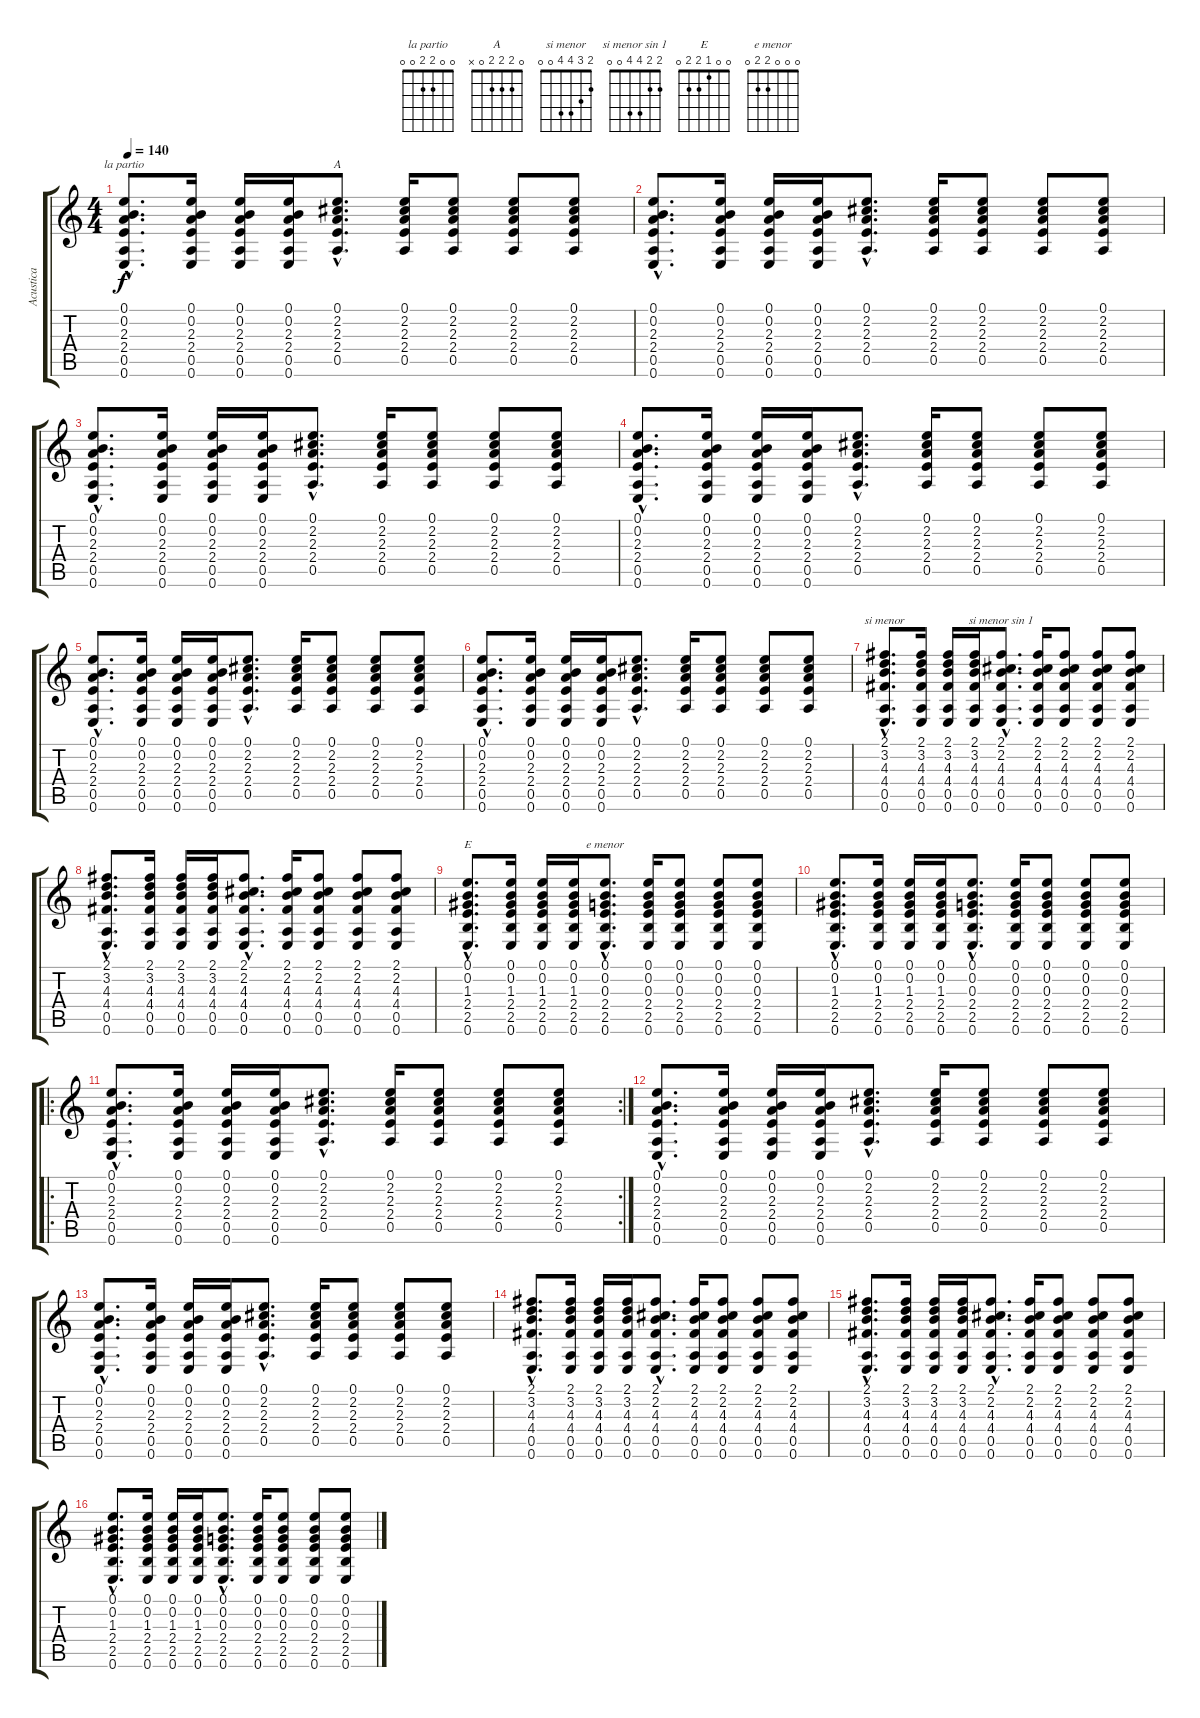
\track ("Acustica" "Acustica") {instrument acousticguitarsteel}
\staff {score tabs}
\tuning (E4 B3 G3 D3 A2 E2) {hide}
\chord ("la partio" 0 0 2 2 0 0)
\chord ("A" 0 2 2 2 0 x)
\chord ("si menor" 2 3 4 4 0 0)
\chord ("si menor sin 1" 2 2 4 4 0 0)
\chord ("E" 0 0 1 2 2 0)
\chord ("e menor" 0 0 0 2 2 0)
\ts (4 4)
\tempo 140
\clef g2
\ks c
(0.1{hac} 0.2{hac} 2.3{hac} 2.4{hac} 0.5{hac} 0.6{hac}).8{d ch "la partio" dy f} (0.1 0.2 2.3 2.4 0.5 0.6).16 (0.1 0.2 2.3 2.4 0.5 0.6).16 (0.1 0.2 2.3 2.4 0.5 0.6).16 (0.1{hac} 2.2{hac} 2.3{hac} 2.4{hac} 0.5{hac}).8{d ch "A"} (0.1 2.2 2.3 2.4 0.5).16 (0.1 2.2 2.3 2.4 0.5).8 (0.1 2.2 2.3 2.4 0.5).8 (0.1 2.2 2.3 2.4 0.5).8 |
(0.1{hac} 0.2{hac} 2.3{hac} 2.4{hac} 0.5{hac} 0.6{hac}).8{d} (0.1 0.2 2.3 2.4 0.5 0.6).16 (0.1 0.2 2.3 2.4 0.5 0.6).16 (0.1 0.2 2.3 2.4 0.5 0.6).16 (0.1{hac} 2.2{hac} 2.3{hac} 2.4{hac} 0.5{hac}).8{d} (0.1 2.2 2.3 2.4 0.5).16 (0.1 2.2 2.3 2.4 0.5).8 (0.1 2.2 2.3 2.4 0.5).8 (0.1 2.2 2.3 2.4 0.5).8 |
(0.1{hac} 0.2{hac} 2.3{hac} 2.4{hac} 0.5{hac} 0.6{hac}).8{d} (0.1 0.2 2.3 2.4 0.5 0.6).16 (0.1 0.2 2.3 2.4 0.5 0.6).16 (0.1 0.2 2.3 2.4 0.5 0.6).16 (0.1{hac} 2.2{hac} 2.3{hac} 2.4{hac} 0.5{hac}).8{d} (0.1 2.2 2.3 2.4 0.5).16 (0.1 2.2 2.3 2.4 0.5).8 (0.1 2.2 2.3 2.4 0.5).8 (0.1 2.2 2.3 2.4 0.5).8 |
(0.1{hac} 0.2{hac} 2.3{hac} 2.4{hac} 0.5{hac} 0.6{hac}).8{d} (0.1 0.2 2.3 2.4 0.5 0.6).16 (0.1 0.2 2.3 2.4 0.5 0.6).16 (0.1 0.2 2.3 2.4 0.5 0.6).16 (0.1{hac} 2.2{hac} 2.3{hac} 2.4{hac} 0.5{hac}).8{d} (0.1 2.2 2.3 2.4 0.5).16 (0.1 2.2 2.3 2.4 0.5).8 (0.1 2.2 2.3 2.4 0.5).8 (0.1 2.2 2.3 2.4 0.5).8 |
(0.1{hac} 0.2{hac} 2.3{hac} 2.4{hac} 0.5{hac} 0.6{hac}).8{d} (0.1 0.2 2.3 2.4 0.5 0.6).16 (0.1 0.2 2.3 2.4 0.5 0.6).16 (0.1 0.2 2.3 2.4 0.5 0.6).16 (0.1{hac} 2.2{hac} 2.3{hac} 2.4{hac} 0.5{hac}).8{d} (0.1 2.2 2.3 2.4 0.5).16 (0.1 2.2 2.3 2.4 0.5).8 (0.1 2.2 2.3 2.4 0.5).8 (0.1 2.2 2.3 2.4 0.5).8 |
(0.1{hac} 0.2{hac} 2.3{hac} 2.4{hac} 0.5{hac} 0.6{hac}).8{d} (0.1 0.2 2.3 2.4 0.5 0.6).16 (0.1 0.2 2.3 2.4 0.5 0.6).16 (0.1 0.2 2.3 2.4 0.5 0.6).16 (0.1{hac} 2.2{hac} 2.3{hac} 2.4{hac} 0.5{hac}).8{d} (0.1 2.2 2.3 2.4 0.5).16 (0.1 2.2 2.3 2.4 0.5).8 (0.1 2.2 2.3 2.4 0.5).8 (0.1 2.2 2.3 2.4 0.5).8 |
(2.1{hac} 3.2{hac} 4.3{hac} 4.4{hac} 0.5{hac} 0.6{hac}).8{d ch "si menor"} (2.1 3.2 4.3 4.4 0.5 0.6).16 (2.1 3.2 4.3 4.4 0.5 0.6).16 (2.1 3.2 4.3 4.4 0.5 0.6).16 (2.1{hac} 2.2{hac} 4.3{hac} 4.4{hac} 0.5{hac} 0.6{hac}).8{d ch "si menor sin 1"} (2.1 2.2 4.3 4.4 0.5 0.6).16 (2.1 2.2 4.3 4.4 0.5 0.6).8 (2.1 2.2 4.3 4.4 0.5 0.6).8 (2.1 2.2 4.3 4.4 0.5 0.6).8 |
(2.1{hac} 3.2{hac} 4.3{hac} 4.4{hac} 0.5{hac} 0.6{hac}).8{d} (2.1 3.2 4.3 4.4 0.5 0.6).16 (2.1 3.2 4.3 4.4 0.5 0.6).16 (2.1 3.2 4.3 4.4 0.5 0.6).16 (2.1{hac} 2.2{hac} 4.3{hac} 4.4{hac} 0.5{hac} 0.6{hac}).8{d} (2.1 2.2 4.3 4.4 0.5 0.6).16 (2.1 2.2 4.3 4.4 0.5 0.6).8 (2.1 2.2 4.3 4.4 0.5 0.6).8 (2.1 2.2 4.3 4.4 0.5 0.6).8 |
(0.1{hac} 0.2{hac} 1.3{hac} 2.4{hac} 2.5{hac} 0.6{hac}).8{d ch "E"} (0.1 0.2 1.3 2.4 2.5 0.6).16 (0.1 0.2 1.3 2.4 2.5 0.6).16 (0.1 0.2 1.3 2.4 2.5 0.6).16 (0.1{hac} 0.2{hac} 0.3{hac} 2.4{hac} 2.5{hac} 0.6{hac}).8{d ch "e menor"} (0.1 0.2 0.3 2.4 2.5 0.6).16 (0.1 0.2 0.3 2.4 2.5 0.6).8 (0.1 0.2 0.3 2.4 2.5 0.6).8 (0.1 0.2 0.3 2.4 2.5 0.6).8 |
(0.1{hac} 0.2{hac} 1.3{hac} 2.4{hac} 2.5{hac} 0.6{hac}).8{d} (0.1 0.2 1.3 2.4 2.5 0.6).16 (0.1 0.2 1.3 2.4 2.5 0.6).16 (0.1 0.2 1.3 2.4 2.5 0.6).16 (0.1{hac} 0.2{hac} 0.3{hac} 2.4{hac} 2.5{hac} 0.6{hac}).8{d} (0.1 0.2 0.3 2.4 2.5 0.6).16 (0.1 0.2 0.3 2.4 2.5 0.6).8 (0.1 0.2 0.3 2.4 2.5 0.6).8 (0.1 0.2 0.3 2.4 2.5 0.6).8 |
\ro
\rc 2
(0.1{hac} 0.2{hac} 2.3{hac} 2.4{hac} 0.5{hac} 0.6{hac}).8{d} (0.1 0.2 2.3 2.4 0.5 0.6).16 (0.1 0.2 2.3 2.4 0.5 0.6).16 (0.1 0.2 2.3 2.4 0.5 0.6).16 (0.1{hac} 2.2{hac} 2.3{hac} 2.4{hac} 0.5{hac}).8{d} (0.1 2.2 2.3 2.4 0.5).16 (0.1 2.2 2.3 2.4 0.5).8 (0.1 2.2 2.3 2.4 0.5).8 (0.1 2.2 2.3 2.4 0.5).8 |
(0.1{hac} 0.2{hac} 2.3{hac} 2.4{hac} 0.5{hac} 0.6{hac}).8{d} (0.1 0.2 2.3 2.4 0.5 0.6).16 (0.1 0.2 2.3 2.4 0.5 0.6).16 (0.1 0.2 2.3 2.4 0.5 0.6).16 (0.1{hac} 2.2{hac} 2.3{hac} 2.4{hac} 0.5{hac}).8{d} (0.1 2.2 2.3 2.4 0.5).16 (0.1 2.2 2.3 2.4 0.5).8 (0.1 2.2 2.3 2.4 0.5).8 (0.1 2.2 2.3 2.4 0.5).8 |
(0.1{hac} 0.2{hac} 2.3{hac} 2.4{hac} 0.5{hac} 0.6{hac}).8{d} (0.1 0.2 2.3 2.4 0.5 0.6).16 (0.1 0.2 2.3 2.4 0.5 0.6).16 (0.1 0.2 2.3 2.4 0.5 0.6).16 (0.1{hac} 2.2{hac} 2.3{hac} 2.4{hac} 0.5{hac}).8{d} (0.1 2.2 2.3 2.4 0.5).16 (0.1 2.2 2.3 2.4 0.5).8 (0.1 2.2 2.3 2.4 0.5).8 (0.1 2.2 2.3 2.4 0.5).8 |
(2.1{hac} 3.2{hac} 4.3{hac} 4.4{hac} 0.5{hac} 0.6{hac}).8{d} (2.1 3.2 4.3 4.4 0.5 0.6).16 (2.1 3.2 4.3 4.4 0.5 0.6).16 (2.1 3.2 4.3 4.4 0.5 0.6).16 (2.1{hac} 2.2{hac} 4.3{hac} 4.4{hac} 0.5{hac} 0.6{hac}).8{d} (2.1 2.2 4.3 4.4 0.5 0.6).16 (2.1 2.2 4.3 4.4 0.5 0.6).8 (2.1 2.2 4.3 4.4 0.5 0.6).8 (2.1 2.2 4.3 4.4 0.5 0.6).8 |
(2.1{hac} 3.2{hac} 4.3{hac} 4.4{hac} 0.5{hac} 0.6{hac}).8{d} (2.1 3.2 4.3 4.4 0.5 0.6).16 (2.1 3.2 4.3 4.4 0.5 0.6).16 (2.1 3.2 4.3 4.4 0.5 0.6).16 (2.1{hac} 2.2{hac} 4.3{hac} 4.4{hac} 0.5{hac} 0.6{hac}).8{d} (2.1 2.2 4.3 4.4 0.5 0.6).16 (2.1 2.2 4.3 4.4 0.5 0.6).8 (2.1 2.2 4.3 4.4 0.5 0.6).8 (2.1 2.2 4.3 4.4 0.5 0.6).8 |
(0.1{hac} 0.2{hac} 1.3{hac} 2.4{hac} 2.5{hac} 0.6{hac}).8{d} (0.1 0.2 1.3 2.4 2.5 0.6).16 (0.1 0.2 1.3 2.4 2.5 0.6).16 (0.1 0.2 1.3 2.4 2.5 0.6).16 (0.1{hac} 0.2{hac} 0.3{hac} 2.4{hac} 2.5{hac} 0.6{hac}).8{d} (0.1 0.2 0.3 2.4 2.5 0.6).16 (0.1 0.2 0.3 2.4 2.5 0.6).8 (0.1 0.2 0.3 2.4 2.5 0.6).8 (0.1 0.2 0.3 2.4 2.5 0.6).8
